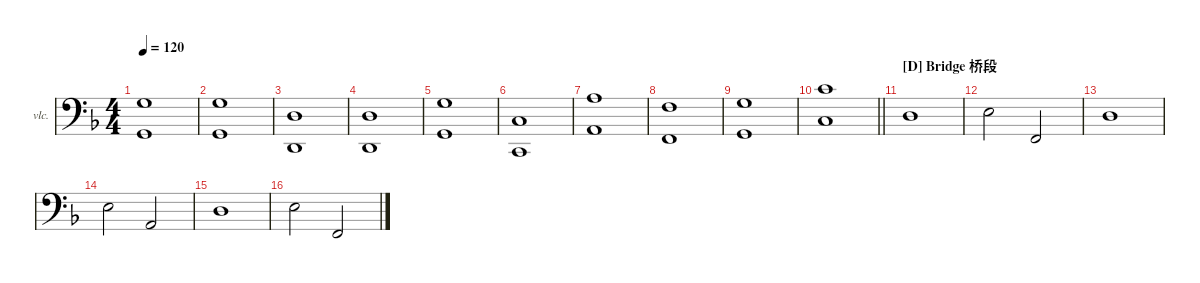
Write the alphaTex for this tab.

\defaultSystemsLayout 4
\hideDynamics
\bracketExtendMode nobrackets
\firstSystemTrackNameOrientation horizontal
\track ("Cello" "vlc.") {instrument cello}
\staff {score}
\tuning (A3 D3 G2 C2)
\ts (4 4)
\tempo 120
\clef f4
\ks dminor
(0.3{acc forcenatural} 5.2{acc forcenatural}).1{dy mf} |
(0.3{acc forcenatural} 5.2{acc forcenatural}).1 |
(2.4{acc forcenatural} 0.2{acc forcenatural}).1 |
(0.2{acc forcenatural} 2.4{acc forcenatural}).1 |
(0.3{acc forcenatural} 5.2{acc forcenatural}).1 |
(5.3{acc forcenatural} 0.4{acc forcenatural}).1 |
(2.3{acc forcenatural} 0.1{acc forcenatural}).1 |
(3.2{acc forcenatural} 5.4{acc forcenatural}).1 |
(0.3{acc forcenatural} 5.2{acc forcenatural}).1 |
\barLineRight lightlight
(5.3{acc forcenatural} 3.1{acc forcenatural}).1 |
\section ("D" "Bridge 桥段")
0.2{acc forcenatural}.1 |
2.2{acc forcenatural}.2 5.4{acc forcenatural}.2 |
0.2{acc forcenatural}.1 |
2.2{acc forcenatural}.2 2.3{acc forcenatural}.2 |
0.2{acc forcenatural}.1 |
2.2{acc forcenatural}.2 5.4{acc forcenatural}.2
